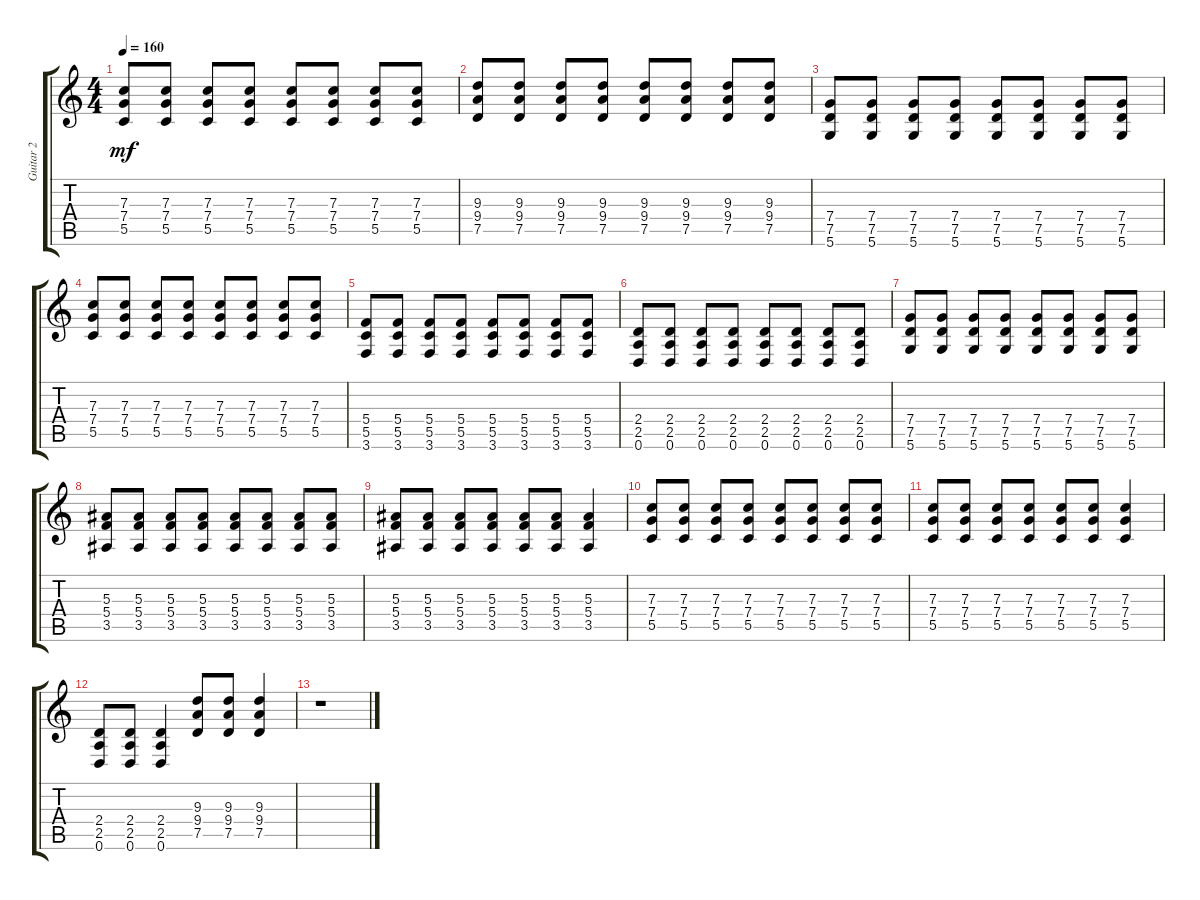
\track ("Guitar 2" "Guitar 2") {instrument distortionguitar}
\staff {score tabs}
\tuning (D4 A3 F3 C3 G2 D2) {hide}
\ts (4 4)
\tempo 160
\clef g2
\ks c
(7.3 7.4 5.5).8{dy mf} (7.3 7.4 5.5).8 (7.3 7.4 5.5).8 (7.3 7.4 5.5).8 (7.3 7.4 5.5).8 (7.3 7.4 5.5).8 (7.3 7.4 5.5).8 (7.3 7.4 5.5).8 |
(9.3 9.4 7.5).8 (9.3 9.4 7.5).8 (9.3 9.4 7.5).8 (9.3 9.4 7.5).8 (9.3 9.4 7.5).8 (9.3 9.4 7.5).8 (9.3 9.4 7.5).8 (9.3 9.4 7.5).8 |
(7.4 7.5 5.6).8 (7.4 7.5 5.6).8 (7.4 7.5 5.6).8 (7.4 7.5 5.6).8 (7.4 7.5 5.6).8 (7.4 7.5 5.6).8 (7.4 7.5 5.6).8 (7.4 7.5 5.6).8 |
(7.3 7.4 5.5).8 (7.3 7.4 5.5).8 (7.3 7.4 5.5).8 (7.3 7.4 5.5).8 (7.3 7.4 5.5).8 (7.3 7.4 5.5).8 (7.3 7.4 5.5).8 (7.3 7.4 5.5).8 |
(5.4 5.5 3.6).8 (5.4 5.5 3.6).8 (5.4 5.5 3.6).8 (5.4 5.5 3.6).8 (5.4 5.5 3.6).8 (5.4 5.5 3.6).8 (5.4 5.5 3.6).8 (5.4 5.5 3.6).8 |
(2.4 2.5 0.6).8 (2.4 2.5 0.6).8 (2.4 2.5 0.6).8 (2.4 2.5 0.6).8 (2.4 2.5 0.6).8 (2.4 2.5 0.6).8 (2.4 2.5 0.6).8 (2.4 2.5 0.6).8 |
(7.4 7.5 5.6).8 (7.4 7.5 5.6).8 (7.4 7.5 5.6).8 (7.4 7.5 5.6).8 (7.4 7.5 5.6).8 (7.4 7.5 5.6).8 (7.4 7.5 5.6).8 (7.4 7.5 5.6).8 |
(5.3 5.4 3.5).8 (5.3 5.4 3.5).8 (5.3 5.4 3.5).8 (5.3 5.4 3.5).8 (5.3 5.4 3.5).8 (5.3 5.4 3.5).8 (5.3 5.4 3.5).8 (5.3 5.4 3.5).8 |
(5.3 5.4 3.5).8 (5.3 5.4 3.5).8 (5.3 5.4 3.5).8 (5.3 5.4 3.5).8 (5.3 5.4 3.5).8 (5.3 5.4 3.5).8 (5.3 5.4 3.5).4 |
(7.3 7.4 5.5).8 (7.3 7.4 5.5).8 (7.3 7.4 5.5).8 (7.3 7.4 5.5).8 (7.3 7.4 5.5).8 (7.3 7.4 5.5).8 (7.3 7.4 5.5).8 (7.3 7.4 5.5).8 |
(7.3 7.4 5.5).8 (7.3 7.4 5.5).8 (7.3 7.4 5.5).8 (7.3 7.4 5.5).8 (7.3 7.4 5.5).8 (7.3 7.4 5.5).8 (7.3 7.4 5.5).4 |
(2.4 2.5 0.6).8 (2.4 2.5 0.6).8 (2.4 2.5 0.6).4 (9.3 9.4 7.5).8 (9.3 9.4 7.5).8 (9.3 9.4 7.5).4 |
r.1
